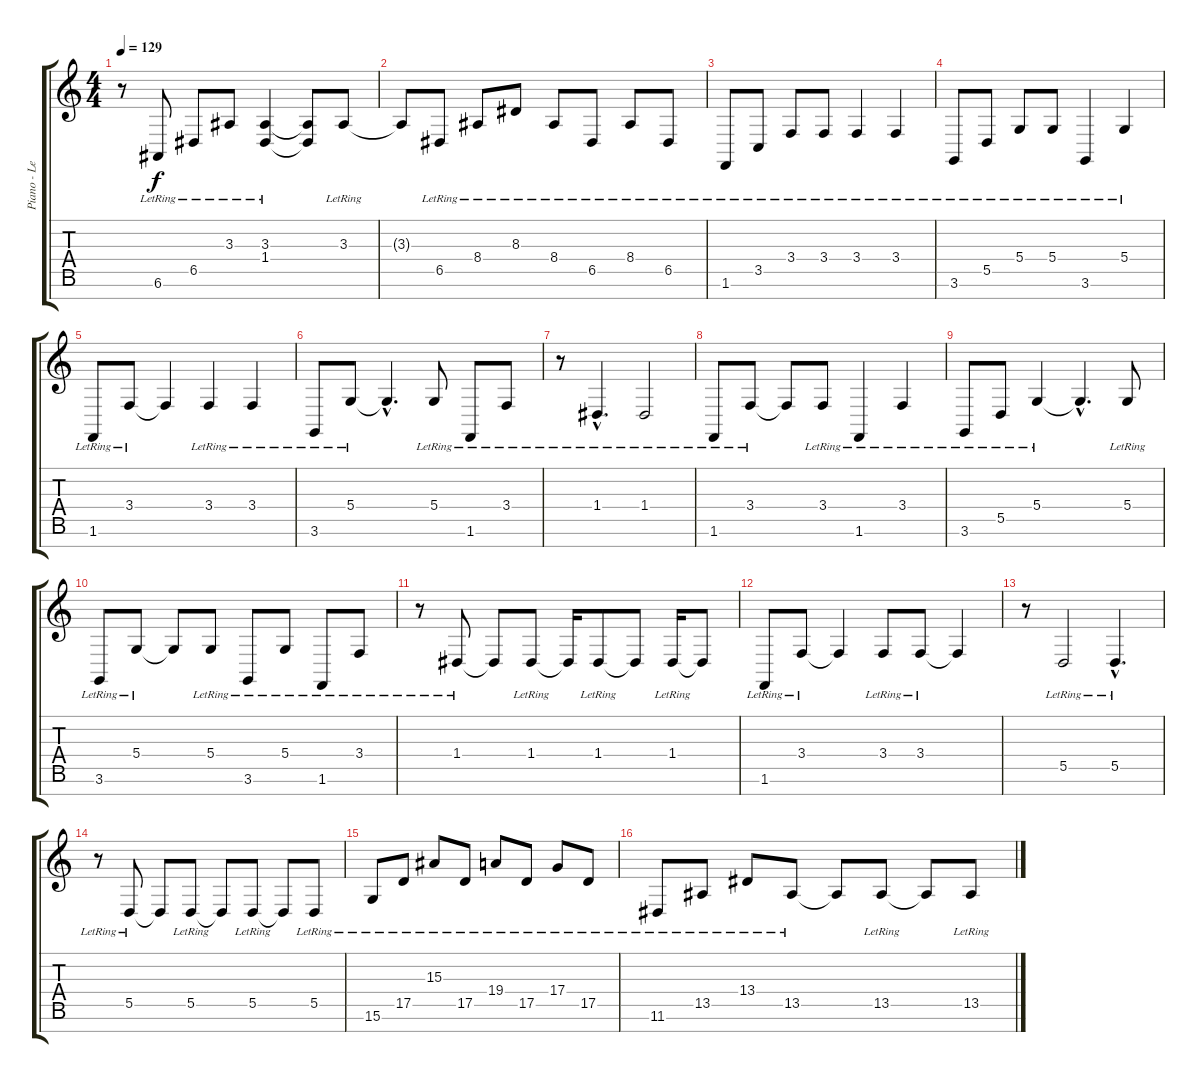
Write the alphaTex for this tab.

\track ("Piano - Left" "Piano - Le") {instrument brightacousticpiano}
\staff {score tabs}
\tuning (E4 B3 G3 D3 A2 E2 B1) {hide}
\ts (4 4)
\tempo 129
\clef g2
\ks c
r.8{dy f} 6.6{lr}.8 6.5{lr}.8 3.3{lr}.8 (3.3{lr} 1.4{lr}).4 (3.3{t} 1.4{t}).8 3.3{lr}.8 |
3.3{t}.8 6.5{lr}.8 8.4{lr}.8 8.3{lr}.8 8.4{lr}.8 6.5{lr}.8 8.4{lr}.8 6.5{lr}.8 |
1.6{lr}.8 3.5{lr}.8 3.4{lr}.8 3.4{lr}.8 3.4{lr}.4 3.4{lr}.4 |
3.6{lr}.8 5.5{lr}.8 5.4{lr}.8 5.4{lr}.8 3.6{lr}.4 5.4{lr}.4 |
1.6{lr}.8 3.4{lr}.8 3.4{t}.4 3.4{lr}.4 3.4{lr}.4 |
3.6{lr}.8 5.4{lr}.8 5.4{hac t}.4{d} 5.4{lr}.8 1.6{lr}.8 3.4{lr}.8 |
r.8 1.4{hac lr}.4{d} 1.4{lr}.2 |
1.6{lr}.8 3.4{lr}.8 3.4{t}.8 3.4{lr}.8 1.6{lr}.4 3.4{lr}.4 |
3.6{lr}.8 5.5{lr}.8 5.4{lr}.4 5.4{hac t}.4{d} 5.4{lr}.8 |
3.6{lr}.8 5.4{lr}.8 5.4{t}.8 5.4{lr}.8 3.6{lr}.8 5.4{lr}.8 1.6{lr}.8 3.4{lr}.8 |
r.8 1.4{lr}.8 1.4{t}.8 1.4{lr}.8 1.4{t}.16 1.4{lr}.8 1.4{t}.8 1.4{lr}.16 1.4{t}.8 |
1.6{lr}.8 3.4{lr}.8 3.4{t}.4 3.4{lr}.8 3.4{lr}.8 3.4{t}.4 |
r.8 5.5{lr}.2 5.5{hac lr}.4{d} |
r.8 5.5{lr}.8 5.5{t}.8 5.5{lr}.8 5.5{t}.8 5.5{lr}.8 5.5{t}.8 5.5{lr}.8 |
\section ("" "")
15.6{lr}.8 17.5{lr}.8 15.3{lr}.8 17.5{lr}.8 19.4{lr}.8 17.5{lr}.8 17.4{lr}.8 17.5{lr}.8 |
11.6{lr}.8 13.5{lr}.8 13.4{lr}.8 13.5{lr}.8 13.5{t}.8 13.5{lr}.8 13.5{t}.8 13.5{lr}.8
